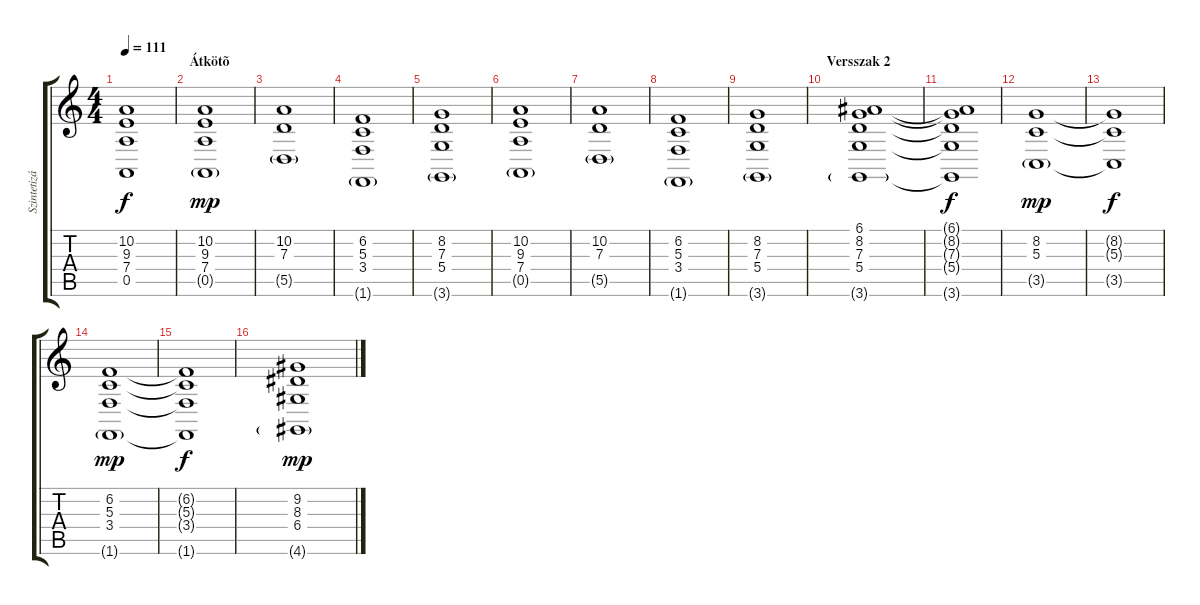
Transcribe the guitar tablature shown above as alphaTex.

\track ("Szintetizátor" "Szintetizá") {instrument synthstrings1}
\staff {score tabs}
\tuning (E4 B3 G3 D3 A2 E2) {hide}
\ts (4 4)
\tempo 111
\clef g2
\ks c
(10.2 9.3 7.4 0.5).1{dy f} |
\section ("" "Átkötõ")
(10.2 9.3 7.4 0.5{g}).1{dy mp volume 7} |
(10.2 7.3 5.5{g}).1 |
(6.2 5.3 3.4 1.6{g}).1 |
(8.2 7.3 5.4 3.6{g}).1 |
(10.2 9.3 7.4 0.5{g}).1 |
(10.2 7.3 5.5{g}).1 |
(6.2 5.3 3.4 1.6{g}).1 |
(8.2 7.3 5.4 3.6{g}).1 |
\section ("" "Versszak 2")
(6.1 8.2 7.3 5.4 3.6{g}).1 |
(6.1{t} 8.2{t} 7.3{t} 5.4{t} 3.6{t}).1{dy f} |
(8.2 5.3 3.5{g}).1{dy mp} |
(8.2{t} 5.3{t} 3.5{t}).1{dy f} |
(6.2 5.3 3.4 1.6{g}).1{dy mp} |
(6.2{t} 5.3{t} 3.4{t} 1.6{t}).1{dy f} |
(9.2 8.3 6.4 4.6{g}).1{dy mp}
